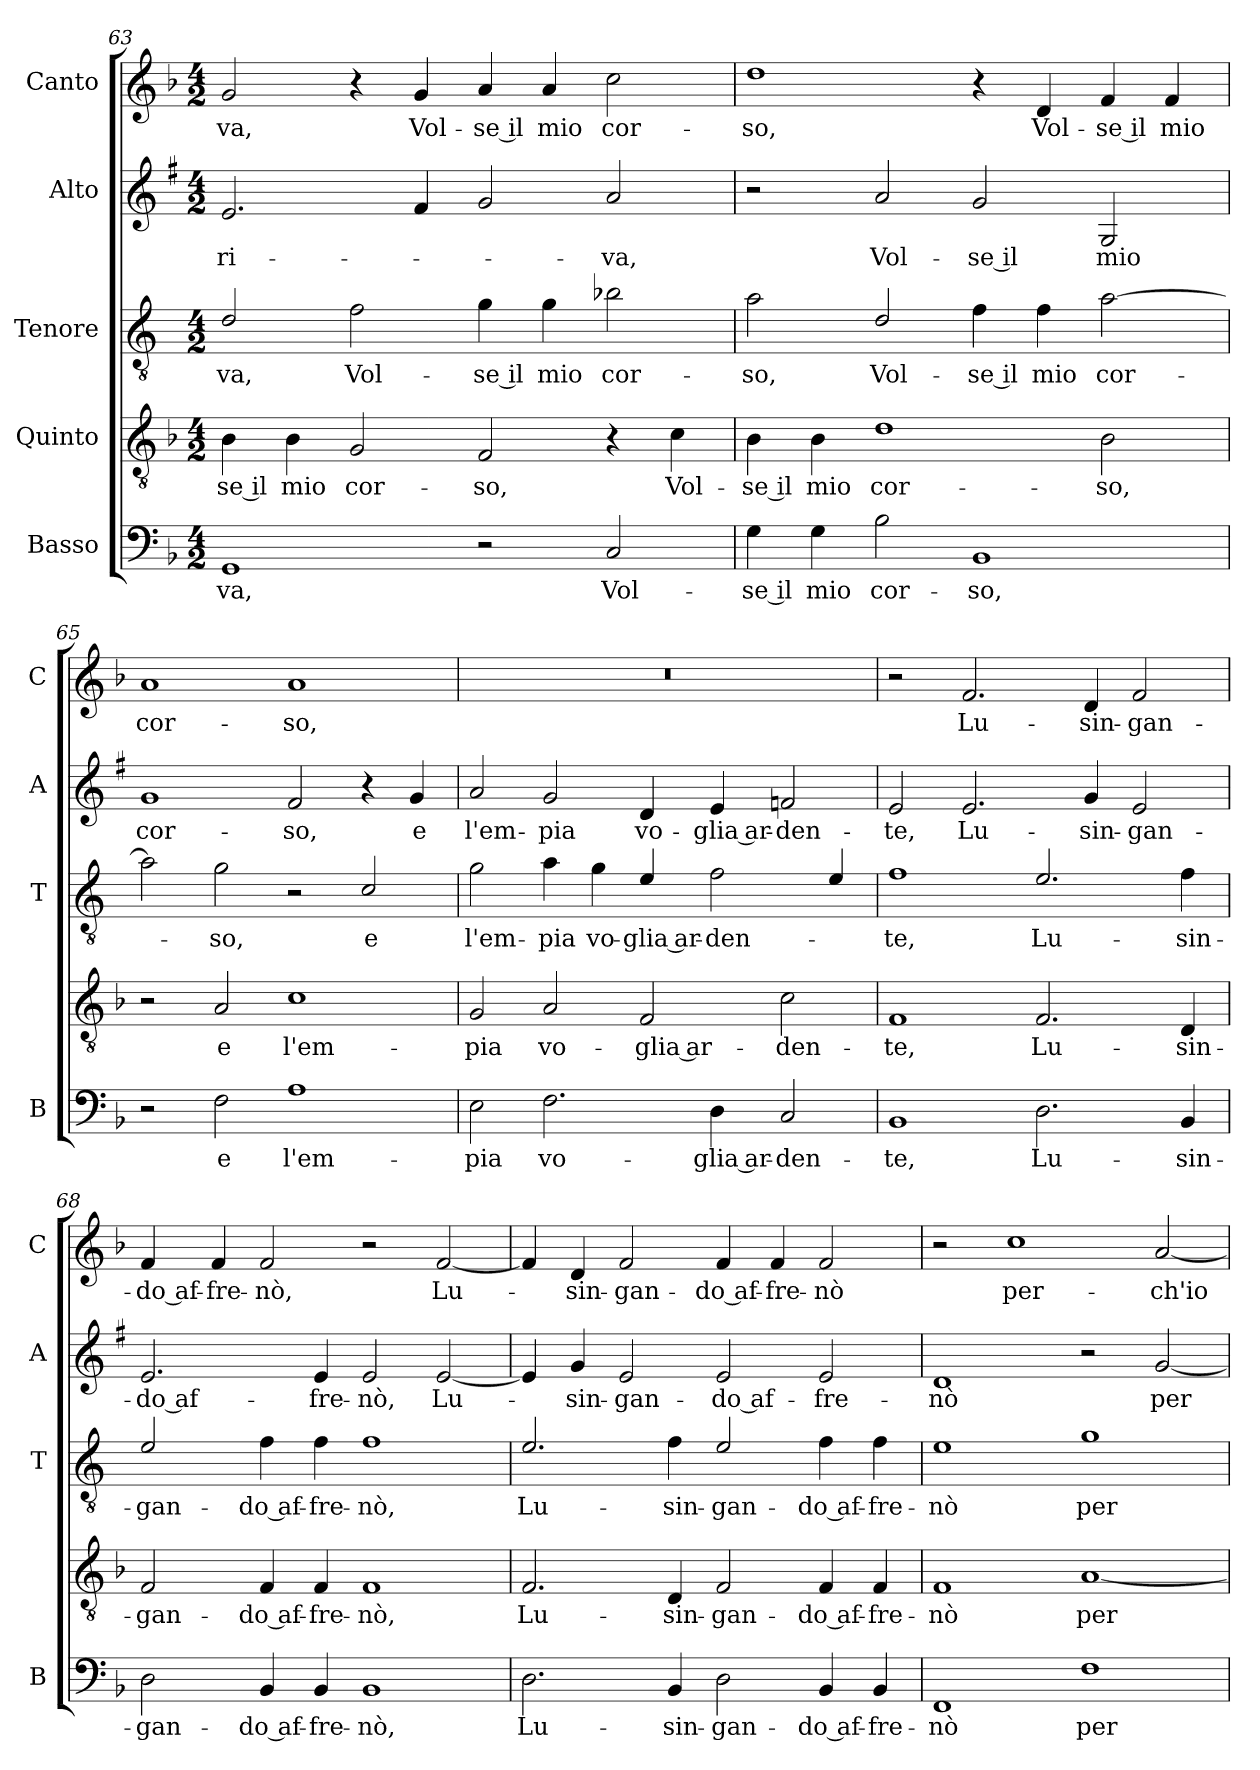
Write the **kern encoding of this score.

**kern	**text	**kern	**text	**kern	**text	**kern	**text	**kern	**text
*part5	*part5	*part4	*part4	*part3	*part3	*part2	*part2	*part1	*part1
*staff5	*staff5	*staff4	*staff4	*staff3	*staff3	*staff2	*staff2	*staff1	*staff1
*I"Basso	*	*I"Quinto	*	*I"Tenore	*	*I"Alto	*	*I"Canto	*
*I'B	*	*	*	*I'T	*	*I'A	*	*I'C	*
*clefF4	*	*clefGv2	*	*clefGv2	*	*clefG2	*	*clefG2	*
*	*	*	*	*ITrd4c7	*	*ITrd1c2	*	*	*
*k[b-]	*	*k[b-]	*	*k[b-]	*	*k[b-]	*	*k[b-]	*
*F:	*	*F:	*	*F:	*	*F:	*	*F:	*
*M4/2	*	*M4/2	*	*M4/2	*	*M4/2	*	*M4/2	*
=63	=63	=63	=63	=63	=63	=63	=63	=63	=63
!	!LO:LY:b	!	!LO:LY:b	!	!LO:LY:b	!	!LO:LY:b	!	!LO:LY:b
1GG	-va,	4B-\	-se il	2G/	-va,	2.d/	ri-	2g/	-va,
!	!	!	!LO:LY:b	!	!	!	!	!	!
.	.	4B-\	mio	.	.	.	.	.	.
!	!	!	!LO:LY:b	!	!LO:LY:b	!	!	!	!
.	.	2G/	cor-	2B-\	Vol-	.	.	4r	.
!	!	!	!	!	!	!	!	!	!LO:LY:b
.	.	.	.	.	.	4e/	.	4g/	Vol-
!	!	!	!LO:LY:b	!	!LO:LY:b	!	!	!	!LO:LY:b
2r	.	2F/	-so,	4c\	-se il	2f/	.	4a/	-se il
!	!	!	!	!	!LO:LY:b	!	!	!	!LO:LY:b
.	.	.	.	4c\	mio	.	.	4a/	mio
!	!LO:LY:b	!	!	!	!LO:LY:b	!	!LO:LY:b	!	!LO:LY:b
2C/	Vol-	4r	.	2e-X\	cor-	2g/	-va,	2cc\	cor-
!	!	!	!LO:LY:b	!	!	!	!	!	!
.	.	4c\	Vol-	.	.	.	.	.	.
=64	=64	=64	=64	=64	=64	=64	=64	=64	=64
!	!LO:LY:b	!	!LO:LY:b	!	!LO:LY:b	!	!	!	!LO:LY:b
4G\	-se il	4B-\	-se il	2d\	-so,	2r	.	1dd	-so,
!	!LO:LY:b	!	!LO:LY:b	!	!	!	!	!	!
4G\	mio	4B-\	mio	.	.	.	.	.	.
!	!LO:LY:b	!	!LO:LY:b	!	!LO:LY:b	!	!LO:LY:b	!	!
2B-\	cor-	1d	cor-	2G/	Vol-	2g/	Vol-	.	.
!	!LO:LY:b	!	!	!	!LO:LY:b	!	!LO:LY:b	!	!
1BB-	-so,	.	.	4B-\	-se il	2f/	-se il	4r	.
!	!	!	!	!	!LO:LY:b	!	!	!	!LO:LY:b
.	.	.	.	4B-\	mio	.	.	4d/	Vol-
!	!	!	!LO:LY:b	!	!LO:LY:b	!	!LO:LY:b	!	!LO:LY:b
.	.	2B-\	-so,	[2d\	cor-	2F/	mio	4f/	-se il
!	!	!	!	!	!	!	!	!	!LO:LY:b
.	.	.	.	.	.	.	.	4f/	mio
!!LO:PB:g=z
=65	=65	=65	=65	=65	=65	=65	=65	=65	=65
!	!	!	!	!	!	!	!LO:LY:b	!	!LO:LY:b
2r	.	2r	.	2d\]	.	1f	cor-	1a	cor-
!	!LO:LY:b	!	!LO:LY:b	!	!LO:LY:b	!	!	!	!
2F\	e	2A/	e	2c\	-so,	.	.	.	.
!	!LO:LY:b	!	!LO:LY:b	!	!	!	!LO:LY:b	!	!LO:LY:b
1A	l'em-	1c	l'em-	2r	.	2e/	-so,	1a	-so,
!	!	!	!	!	!LO:LY:b	!	!	!	!
.	.	.	.	2F/	e	4r	.	.	.
!	!	!	!	!	!	!	!LO:LY:b	!	!
.	.	.	.	.	.	4f/	e	.	.
=66	=66	=66	=66	=66	=66	=66	=66	=66	=66
!	!LO:LY:b	!	!LO:LY:b	!	!LO:LY:b	!	!LO:LY:b	!	!
2E\	-pia	2G/	-pia	2c\	l'em-	2g/	l'em-	0r	.
!	!LO:LY:b	!	!LO:LY:b	!	!LO:LY:b	!	!LO:LY:b	!	!
2.F\	vo-	2A/	vo-	4d\	-pia	2f/	-pia	.	.
!	!	!	!	!	!LO:LY:b	!	!	!	!
.	.	.	.	4c\	vo-	.	.	.	.
!	!	!	!LO:LY:b	!	!LO:LY:b	!	!LO:LY:b	!	!
.	.	2F/	-glia ar-	4A/	-glia ar-	4c/	vo-	.	.
!	!LO:LY:b	!	!	!	!LO:LY:b	!	!LO:LY:b	!	!
4D\	-glia ar-	.	.	2B-\	-den-	4d/	-glia ar-	.	.
!	!LO:LY:b	!	!LO:LY:b	!	!	!	!LO:LY:b	!	!
2C/	-den-	2c\	-den-	.	.	2e-X/	-den-	.	.
.	.	.	.	4A/	.	.	.	.	.
=67	=67	=67	=67	=67	=67	=67	=67	=67	=67
!	!LO:LY:b	!	!LO:LY:b	!	!LO:LY:b	!	!LO:LY:b	!	!
1BB-	-te,	1F	-te,	1B-	-te,	2d/	-te,	2r	.
!	!	!	!	!	!	!	!LO:LY:b	!	!LO:LY:b
.	.	.	.	.	.	2.d/	Lu-	2.f/	Lu-
!	!LO:LY:b	!	!LO:LY:b	!	!LO:LY:b	!	!	!	!
2.D\	Lu-	2.F/	Lu-	2.A/	Lu-	.	.	.	.
!	!	!	!	!	!	!	!LO:LY:b	!	!LO:LY:b
.	.	.	.	.	.	4f/	-sin-	4d/	-sin-
!	!	!	!	!	!	!	!LO:LY:b	!	!LO:LY:b
.	.	.	.	.	.	2d/	-gan-	2f/	-gan-
!	!LO:LY:b	!	!LO:LY:b	!	!LO:LY:b	!	!	!	!
4BB-/	-sin-	4D/	-sin-	4B-\	-sin-	.	.	.	.
=68	=68	=68	=68	=68	=68	=68	=68	=68	=68
!	!LO:LY:b	!	!LO:LY:b	!	!LO:LY:b	!	!LO:LY:b	!	!LO:LY:b
2D\	-gan-	2F/	-gan-	2A/	-gan-	2.d/	-do af-	4f/	-do af-
!	!	!	!	!	!	!	!	!	!LO:LY:b
.	.	.	.	.	.	.	.	4f/	-fre-
!	!LO:LY:b	!	!LO:LY:b	!	!LO:LY:b	!	!	!	!LO:LY:b
4BB-/	-do af-	4F/	-do af-	4B-\	-do af-	.	.	2f/	-nò,
!	!LO:LY:b	!	!LO:LY:b	!	!LO:LY:b	!	!LO:LY:b	!	!
4BB-/	-fre-	4F/	-fre-	4B-\	-fre-	4d/	-fre-	.	.
!	!LO:LY:b	!	!LO:LY:b	!	!LO:LY:b	!	!LO:LY:b	!	!
1BB-	-nò,	1F	-nò,	1B-	-nò,	2d/	-nò,	2r	.
!	!	!	!	!	!	!	!LO:LY:b	!	!LO:LY:b
.	.	.	.	.	.	[2d/	Lu-	[2f/	Lu-
=69	=69	=69	=69	=69	=69	=69	=69	=69	=69
!	!LO:LY:b	!	!LO:LY:b	!	!LO:LY:b	!	!	!	!
2.D\	Lu-	2.F/	Lu-	2.A/	Lu-	4d/]	.	4f/]	.
!	!	!	!	!	!	!	!LO:LY:b	!	!LO:LY:b
.	.	.	.	.	.	4f/	-sin-	4d/	-sin-
!	!	!	!	!	!	!	!LO:LY:b	!	!LO:LY:b
.	.	.	.	.	.	2d/	-gan-	2f/	-gan-
!	!LO:LY:b	!	!LO:LY:b	!	!LO:LY:b	!	!	!	!
4BB-/	-sin-	4D/	-sin-	4B-\	-sin-	.	.	.	.
!	!LO:LY:b	!	!LO:LY:b	!	!LO:LY:b	!	!LO:LY:b	!	!LO:LY:b
2D\	-gan-	2F/	-gan-	2A/	-gan-	2d/	-do af-	4f/	-do af-
!	!	!	!	!	!	!	!	!	!LO:LY:b
.	.	.	.	.	.	.	.	4f/	-fre-
!	!LO:LY:b	!	!LO:LY:b	!	!LO:LY:b	!	!LO:LY:b	!	!LO:LY:b
4BB-/	-do af-	4F/	-do af-	4B-\	-do af-	2d/	-fre-	2f/	-nò
!	!LO:LY:b	!	!LO:LY:b	!	!LO:LY:b	!	!	!	!
4BB-/	-fre-	4F/	-fre-	4B-\	-fre-	.	.	.	.
!!LO:LB:g=z
=70	=70	=70	=70	=70	=70	=70	=70	=70	=70
!	!LO:LY:b	!	!LO:LY:b	!	!LO:LY:b	!	!LO:LY:b	!	!
1FF	-nò	1F	-nò	1A	-nò	1c	-nò	2r	.
!	!	!	!	!	!	!	!	!	!LO:LY:b
.	.	.	.	.	.	.	.	1cc	per-
!	!LO:LY:b	!	!LO:LY:b	!	!LO:LY:b	!	!	!	!
1F	per-	[1A	per-	1c	per-	2r	.	.	.
!	!	!	!	!	!	!	!LO:LY:b	!	!LO:LY:b
.	.	.	.	.	.	[2f/	per-	[2a/	-ch'io
=	=	=	=	=	=	=	=	=	=
*-	*-	*-	*-	*-	*-	*-	*-	*-	*-
